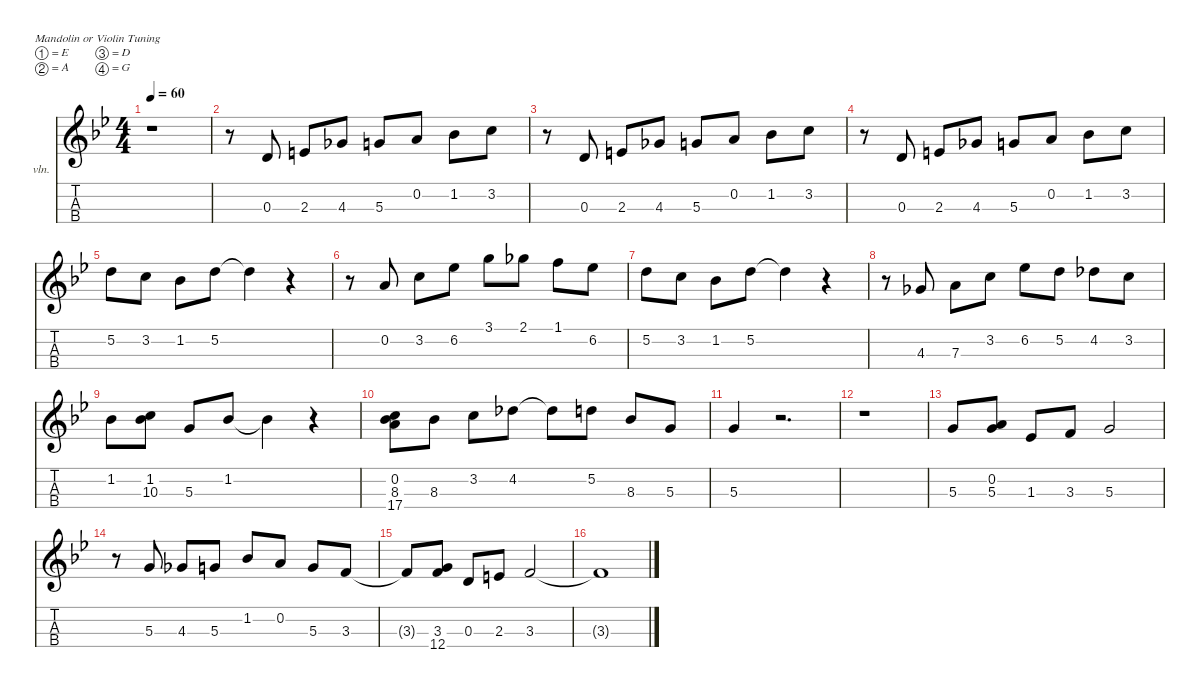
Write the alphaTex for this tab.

\hideDynamics
\bracketExtendMode nobrackets
\firstSystemTrackNameOrientation horizontal
\otherSystemsTrackNameOrientation horizontal
\track ("Violin" "vln.") {instrument violin}
\staff {score tabs}
\tuning (E5 A4 D4 G3)
\ts (4 4)
\tempo 60
\clef g2
\ks bb
r.1{dy mf instrument violin} |
r.8 0.3{acc forcenatural}.8 2.3{acc forcenatural}.8 4.3{acc b}.8 5.3{acc forcenatural}.8 0.2{acc forcenatural}.8 1.2{acc b}.8 3.2{acc forcenatural}.8 |
r.8 0.3{acc forcenatural}.8 2.3{acc forcenatural}.8 4.3{acc b}.8 5.3{acc forcenatural}.8 0.2{acc forcenatural}.8 1.2{acc b}.8 3.2{acc forcenatural}.8 |
r.8 0.3{acc forcenatural}.8 2.3{acc forcenatural}.8 4.3{acc b}.8 5.3{acc forcenatural}.8 0.2{acc forcenatural}.8 1.2{acc b}.8 3.2{acc forcenatural}.8 |
5.2{acc forcenatural}.8 3.2{acc forcenatural}.8 1.2{acc b}.8 5.2{acc forcenatural}.8 5.2{t acc forcenatural}.4 r.4 |
r.8 0.2{acc forcenatural}.8 3.2{acc forcenatural}.8 6.2{acc b}.8 3.1{acc forcenatural}.8 2.1{acc b}.8 1.1{acc forcenatural}.8 6.2{acc b}.8 |
5.2{acc forcenatural}.8 3.2{acc forcenatural}.8 1.2{acc b}.8 5.2{acc forcenatural}.8 5.2{t acc forcenatural}.4 r.4 |
r.8 4.3{acc b}.8 7.3{acc forcenatural}.8 3.2{acc forcenatural}.8 6.2{acc b}.8 5.2{acc forcenatural}.8 4.2{acc b}.8 3.2{acc forcenatural}.8 |
1.2{acc b}.8 (1.2{acc b} 10.3{acc forcenatural}).8 5.3{acc forcenatural}.8 1.2{acc b}.8 1.2{t acc b}.4 r.4 |
(0.2{acc forcenatural} 8.3{acc b} 17.4{acc forcenatural}).8 8.3{acc b}.8 3.2{acc forcenatural}.8 4.2{acc b}.8 4.2{t acc b}.8 5.2{acc forcenatural}.8 8.3{acc b}.8 5.3{acc forcenatural}.8 |
5.3{acc forcenatural}.4 r.2{d} |
r.1 |
5.3{acc forcenatural}.8 (5.3{acc forcenatural} 0.2{acc forcenatural}).8 1.3{acc b}.8 3.3{acc forcenatural}.8 5.3{acc forcenatural}.2 |
r.8 5.3{acc forcenatural}.8 4.3{acc b}.8 5.3{acc forcenatural}.8 1.2{acc b}.8 0.2{acc forcenatural}.8 5.3{acc forcenatural}.8 3.3{acc forcenatural}.8 |
3.3{t acc forcenatural}.8 (3.3{acc forcenatural} 12.4{acc forcenatural}).8 0.3{acc forcenatural}.8 2.3{acc forcenatural}.8 3.3{acc forcenatural}.2 |
3.3{t acc forcenatural}.1
